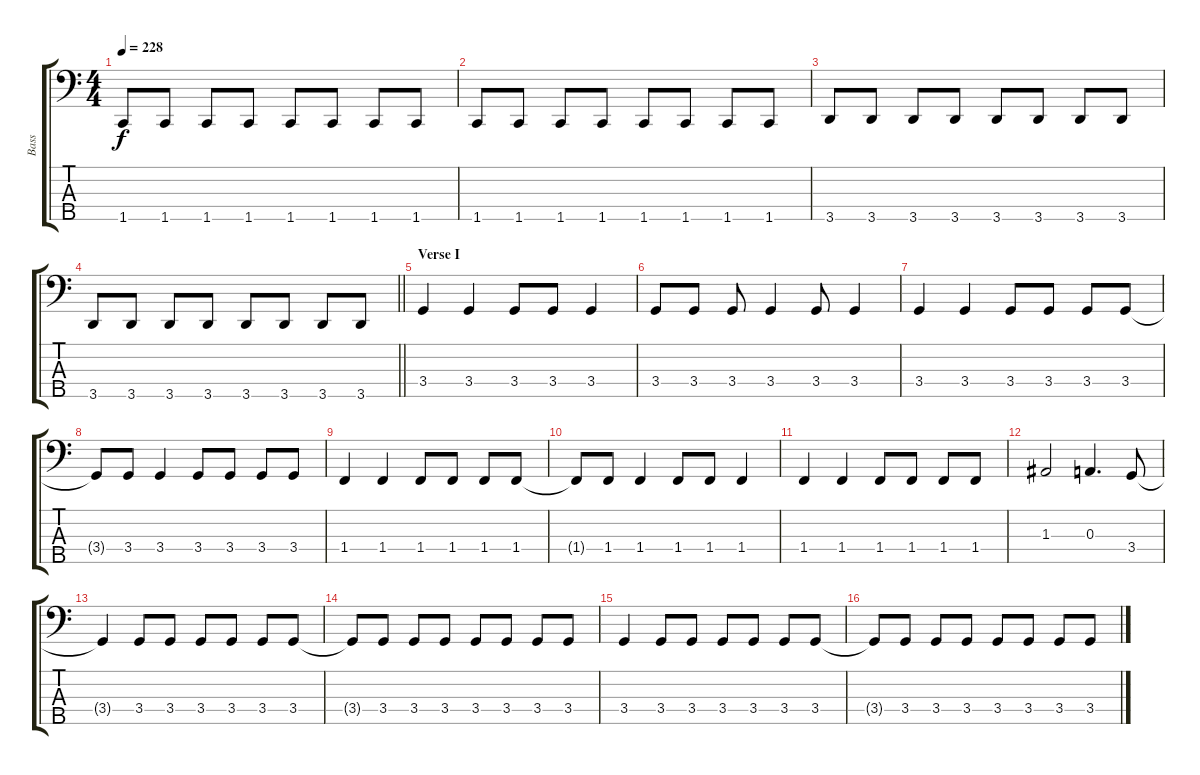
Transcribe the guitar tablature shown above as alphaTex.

\track ("Bass" "Bass") {instrument electricbassfinger}
\staff {score tabs}
\tuning (G2 D2 A1 E1 B0) {hide}
\ts (4 4)
\tempo 228
\clef f4
\ks c
1.5.8{dy f} 1.5.8 1.5.8 1.5.8 1.5.8 1.5.8 1.5.8 1.5.8 |
1.5.8 1.5.8 1.5.8 1.5.8 1.5.8 1.5.8 1.5.8 1.5.8 |
3.5.8 3.5.8 3.5.8 3.5.8 3.5.8 3.5.8 3.5.8 3.5.8 |
\barLineRight lightlight
3.5.8 3.5.8 3.5.8 3.5.8 3.5.8 3.5.8 3.5.8 3.5.8 |
\section ("" "Verse I")
3.4.4 3.4.4 3.4.8 3.4.8 3.4.4 |
3.4.8 3.4.8 3.4.8 3.4.4 3.4.8 3.4.4 |
3.4.4 3.4.4 3.4.8 3.4.8 3.4.8 3.4.8 |
3.4{t}.8 3.4.8 3.4.4 3.4.8 3.4.8 3.4.8 3.4.8 |
1.4.4 1.4.4 1.4.8 1.4.8 1.4.8 1.4.8 |
1.4{t}.8 1.4.8 1.4.4 1.4.8 1.4.8 1.4.4 |
1.4.4 1.4.4 1.4.8 1.4.8 1.4.8 1.4.8 |
1.3.2 0.3.4{d} 3.4.8 |
3.4{t}.4 3.4.8 3.4.8 3.4.8 3.4.8 3.4.8 3.4.8 |
3.4{t}.8 3.4.8 3.4.8 3.4.8 3.4.8 3.4.8 3.4.8 3.4.8 |
3.4.4 3.4.8 3.4.8 3.4.8 3.4.8 3.4.8 3.4.8 |
3.4{t}.8 3.4.8 3.4.8 3.4.8 3.4.8 3.4.8 3.4.8 3.4.8
